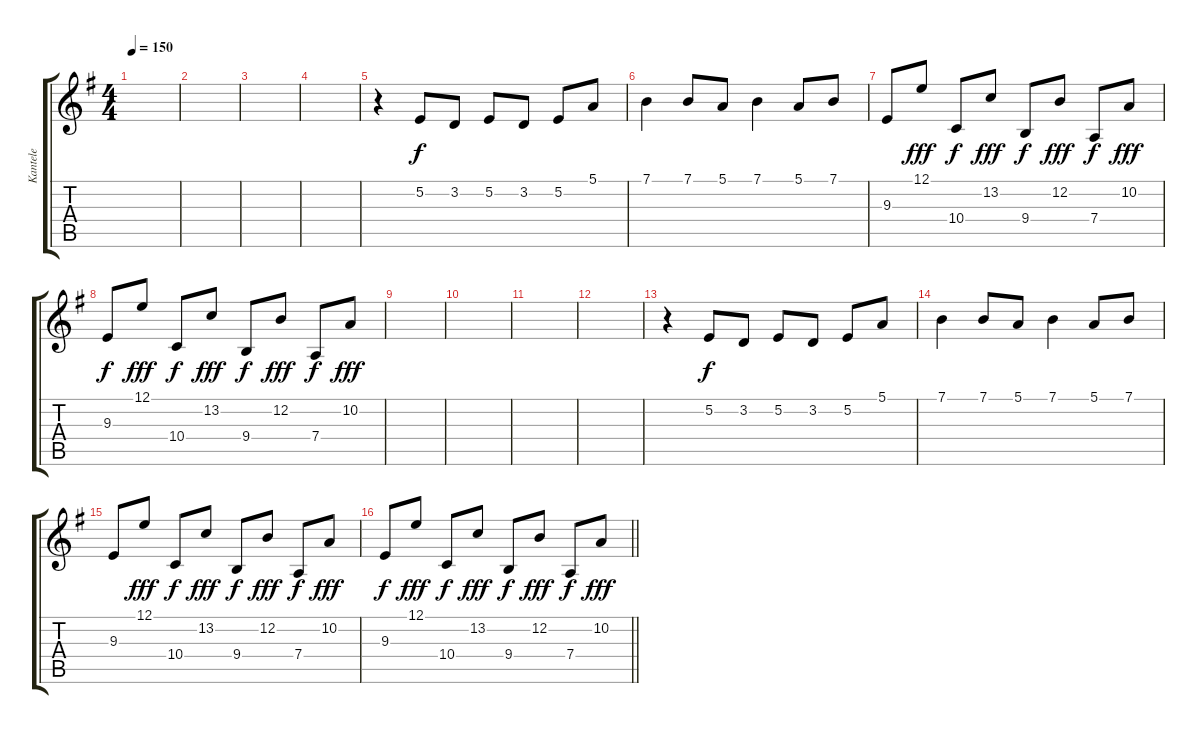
\track ("Kantele" "Kantele") {instrument shamisen}
\staff {score tabs}
\tuning (E4 B3 G3 D3 A2 E2) {hide}
\ts (4 4)
\section ("" "")
\tempo 150
\clef g2
\ks eminor
|
|
|
|
r.4 5.2.8{dy f} 3.2.8 5.2.8 3.2.8 5.2.8 5.1.8 |
7.1.4 7.1.8 5.1.8 7.1.4 5.1.8 7.1.8 |
9.3.8 12.1.8{dy fff} 10.4.8{dy f} 13.2.8{dy fff} 9.4.8{dy f} 12.2.8{dy fff} 7.4.8{dy f} 10.2.8{dy fff} |
9.3.8{dy f} 12.1.8{dy fff} 10.4.8{dy f} 13.2.8{dy fff} 9.4.8{dy f} 12.2.8{dy fff} 7.4.8{dy f} 10.2.8{dy fff} |
|
|
|
|
r.4 5.2.8{dy f} 3.2.8 5.2.8 3.2.8 5.2.8 5.1.8 |
7.1.4 7.1.8 5.1.8 7.1.4 5.1.8 7.1.8 |
9.3.8 12.1.8{dy fff} 10.4.8{dy f} 13.2.8{dy fff} 9.4.8{dy f} 12.2.8{dy fff} 7.4.8{dy f} 10.2.8{dy fff} |
\barLineRight lightlight
9.3.8{dy f} 12.1.8{dy fff} 10.4.8{dy f} 13.2.8{dy fff} 9.4.8{dy f} 12.2.8{dy fff} 7.4.8{dy f} 10.2.8{dy fff}
